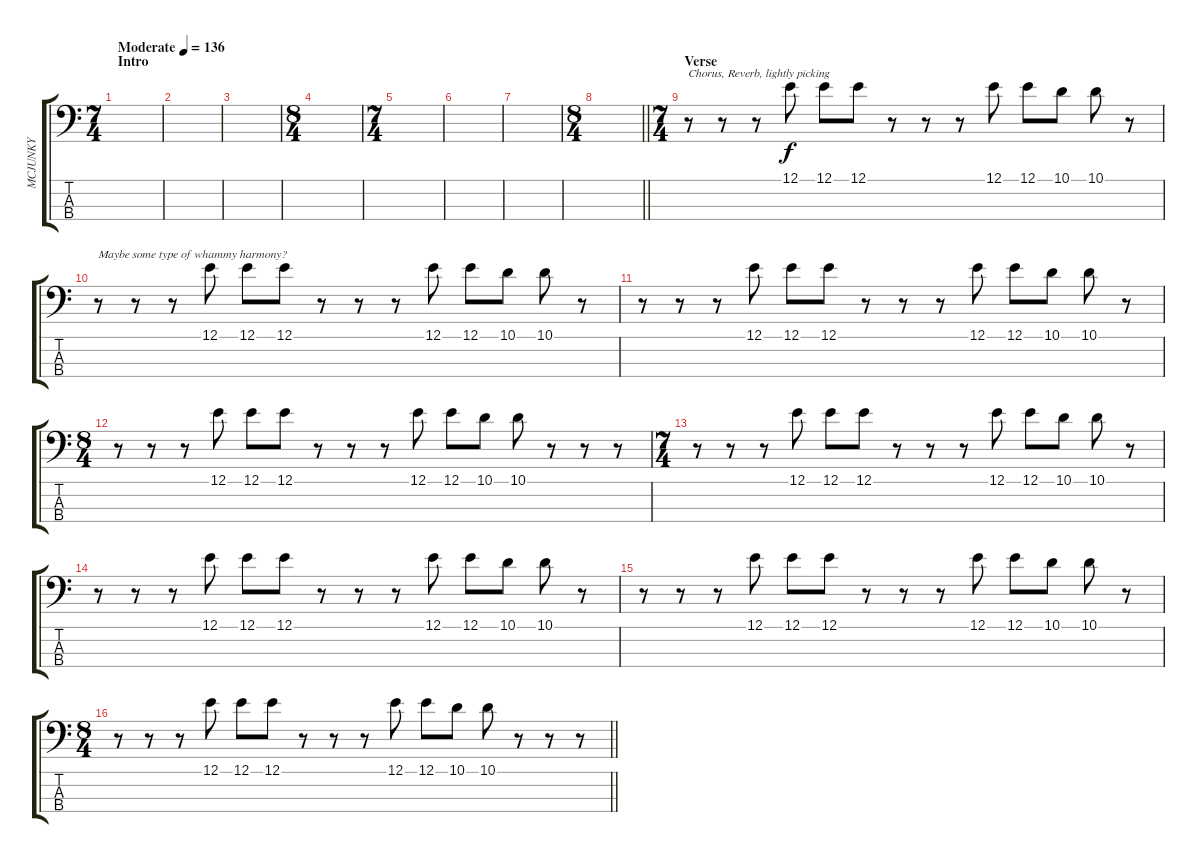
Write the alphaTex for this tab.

\track ("MCJUNKY" "MCJUNKY") {instrument electricbasspick}
\staff {score tabs}
\tuning (E2 B1 Gb1 Db1) {hide}
\ts (7 4)
\section ("" "Intro")
\tempo (136 "Moderate")
\clef f4
\ks c
|
|
|
\ts (8 4)
|
\ts (7 4)
|
|
|
\ts (8 4)
\barLineRight lightlight
|
\ts (7 4)
\section ("" "Verse")
r.8{txt "Chorus, Reverb, lightly picking"} r.8 r.8 12.1.8 12.1.8 12.1.8 r.8 r.8 r.8 12.1.8 12.1.8 10.1.8 10.1.8 r.8 |
r.8{txt "Maybe some type of whammy harmony?"} r.8 r.8 12.1.8 12.1.8 12.1.8 r.8 r.8 r.8 12.1.8 12.1.8 10.1.8 10.1.8 r.8 |
r.8 r.8 r.8 12.1.8 12.1.8 12.1.8 r.8 r.8 r.8 12.1.8 12.1.8 10.1.8 10.1.8 r.8 |
\ts (8 4)
r.8 r.8 r.8 12.1.8 12.1.8 12.1.8 r.8 r.8 r.8 12.1.8 12.1.8 10.1.8 10.1.8 r.8 r.8 r.8 |
\ts (7 4)
r.8 r.8 r.8 12.1.8 12.1.8 12.1.8 r.8 r.8 r.8 12.1.8 12.1.8 10.1.8 10.1.8 r.8 |
r.8 r.8 r.8 12.1.8 12.1.8 12.1.8 r.8 r.8 r.8 12.1.8 12.1.8 10.1.8 10.1.8 r.8 |
r.8 r.8 r.8 12.1.8 12.1.8 12.1.8 r.8 r.8 r.8 12.1.8 12.1.8 10.1.8 10.1.8 r.8 |
\ts (8 4)
\barLineRight lightlight
r.8 r.8 r.8 12.1.8 12.1.8 12.1.8 r.8 r.8 r.8 12.1.8 12.1.8 10.1.8 10.1.8 r.8 r.8 r.8
